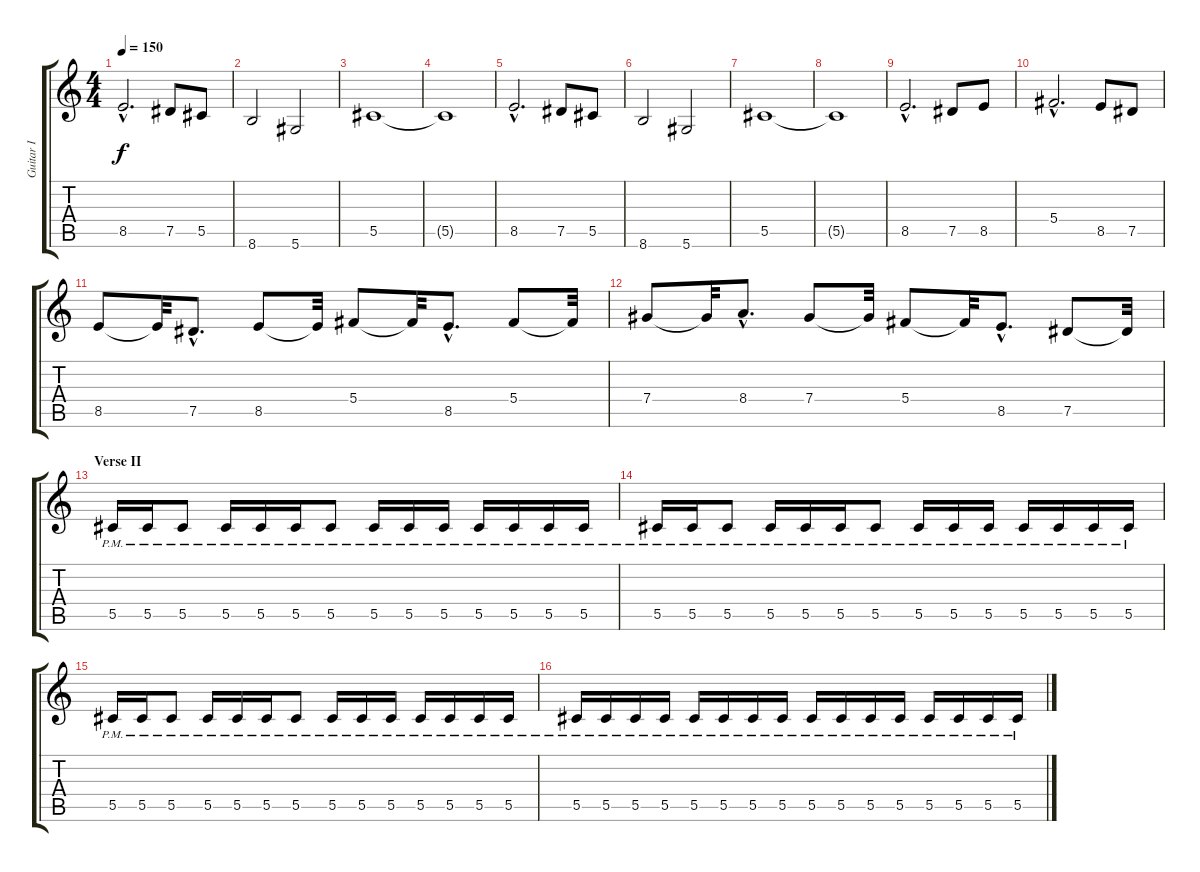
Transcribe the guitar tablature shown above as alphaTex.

\track ("Guitar I" "Guitar I") {instrument distortionguitar}
\staff {score tabs}
\tuning (Eb4 Bb3 Gb3 Db3 Ab2 Eb2) {hide}
\ts (4 4)
\tempo 150
\clef g2
\ks c
8.5{hac}.2{d dy f} 7.5.8 5.5.8 |
8.6.2 5.6.2 |
5.5.1 |
5.5{t}.1 |
8.5{hac}.2{d} 7.5.8 5.5.8 |
8.6.2 5.6.2 |
5.5.1 |
5.5{t}.1 |
8.5{hac}.2{d} 7.5.8 8.5.8 |
5.4{hac}.2{d} 8.5.8 7.5.8 |
8.5.8 8.5{t}.32 7.5{hac}.8{d} 8.5.8 8.5{t}.32 5.4.8 5.4{t}.32 8.5{hac}.8{d} 5.4.8 5.4{t}.32 |
7.4.8 7.4{t}.32 8.4{hac}.8{d} 7.4.8 7.4{t}.32 5.4.8 5.4{t}.32 8.5{hac}.8{d} 7.5.8 7.5{t}.32 |
\section ("" "Verse II")
5.5{pm}.16 5.5{pm}.16 5.5{pm}.8 5.5{pm}.16 5.5{pm}.16 5.5{pm}.16 5.5{pm}.8 5.5{pm}.16 5.5{pm}.16 5.5{pm}.16 5.5{pm}.16 5.5{pm}.16 5.5{pm}.16 5.5{pm}.16 |
5.5{pm}.16 5.5{pm}.16 5.5{pm}.8 5.5{pm}.16 5.5{pm}.16 5.5{pm}.16 5.5{pm}.8 5.5{pm}.16 5.5{pm}.16 5.5{pm}.16 5.5{pm}.16 5.5{pm}.16 5.5{pm}.16 5.5{pm}.16 |
5.5{pm}.16 5.5{pm}.16 5.5{pm}.8 5.5{pm}.16 5.5{pm}.16 5.5{pm}.16 5.5{pm}.8 5.5{pm}.16 5.5{pm}.16 5.5{pm}.16 5.5{pm}.16 5.5{pm}.16 5.5{pm}.16 5.5{pm}.16 |
5.5{pm}.16 5.5{pm}.16 5.5{pm}.16 5.5{pm}.16 5.5{pm}.16 5.5{pm}.16 5.5{pm}.16 5.5{pm}.16 5.5{pm}.16 5.5{pm}.16 5.5{pm}.16 5.5{pm}.16 5.5{pm}.16 5.5{pm}.16 5.5{pm}.16 5.5{pm}.16
